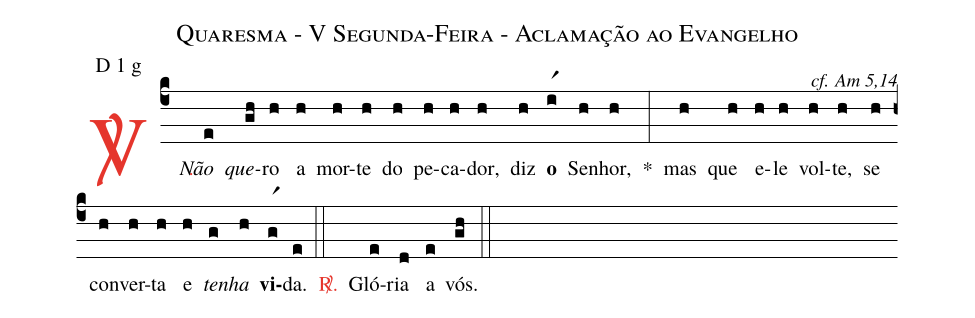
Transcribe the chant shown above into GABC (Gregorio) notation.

name: Quaresma - V Segunda-Feira - Aclamação ao Evangelho;
mode: D 1 g;
commentary: cf. Am 5,14;
%%
(c4)

<c><sp>V/</sp>.</c>() <i>Não</i>(e) <i>que</i>(gh)ro(h) a(h) mor(h)te(h) do(h) pe(h)ca(h)dor,(h) diz(h) <b>o</b>(ir1) Se(h)nhor,(h) *(:) mas(h) que(h) e(h)le(h) vol(h)te,(h) se(h) con(h)ver(h)ta(h) e(h) <i>te</i>(g)<i>nha</i>(h) <b>vi</b>(gr1)da.(e)

(::)

<c><sp>R/</sp>.</c>() Gló(e)ria(d) a(e) vós.(gh)

(::)
